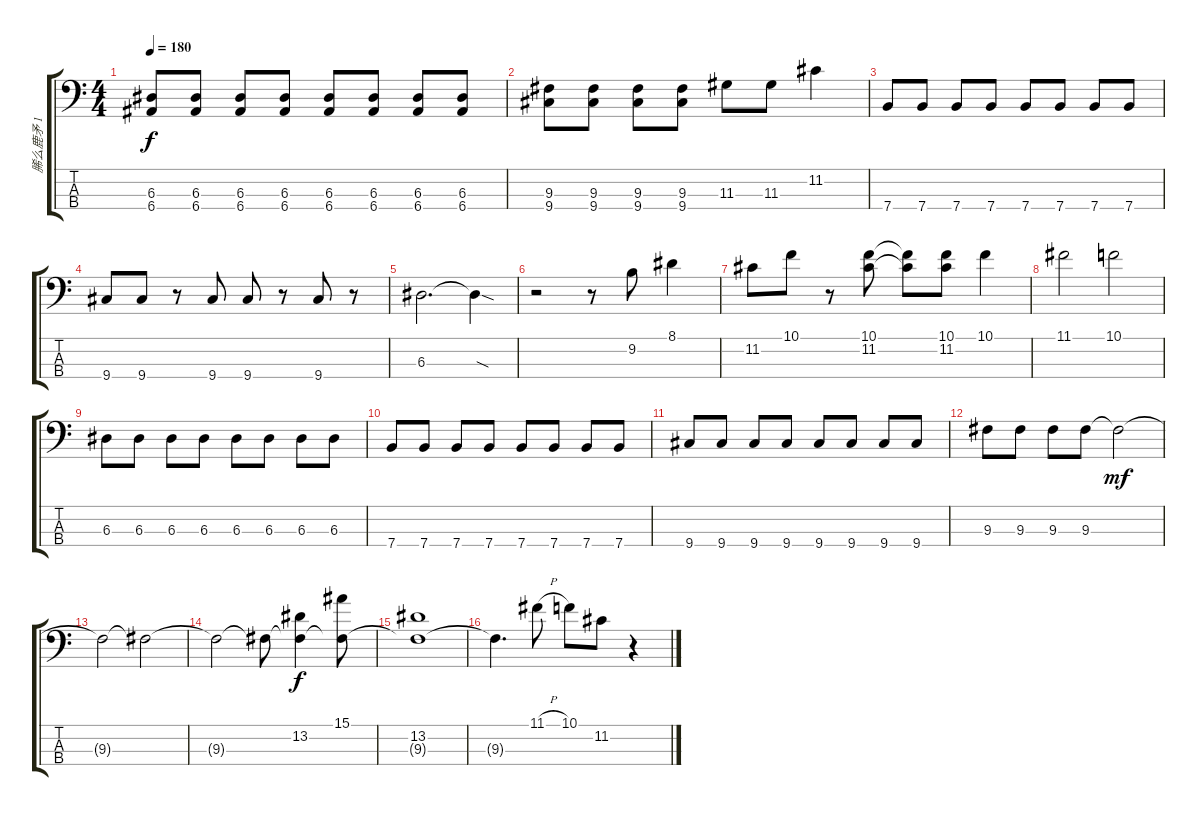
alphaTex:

\track ("脪么鹿矛 1" "脪么鹿矛 1") {instrument electricbassfinger}
\staff {score tabs}
\tuning (G2 D2 A1 E1) {hide}
\ts (4 4)
\tempo 180
\clef f4
\ks c
(6.3 6.4).8{dy f} (6.3 6.4).8 (6.3 6.4).8 (6.3 6.4).8 (6.3 6.4).8 (6.3 6.4).8 (6.3 6.4).8 (6.3 6.4).8 |
(9.3 9.4).8 (9.3 9.4).8 (9.3 9.4).8 (9.3 9.4).8 11.3.8 11.3.8 11.2.4 |
7.4.8 7.4.8 7.4.8 7.4.8 7.4.8 7.4.8 7.4.8 7.4.8 |
9.4.8 9.4.8 r.8 9.4.8 9.4.8 r.8 9.4.8 r.8 |
6.3.2{d} 6.3{sod t}.4 |
r.2 r.8 9.2.8 8.1.4 |
11.2.8 10.1.8 r.8 (10.1 11.2).8 (10.1{t} 11.2{t}).8 (10.1 11.2).8 10.1.4 |
11.1.2 10.1.2 |
6.3.8 6.3.8 6.3.8 6.3.8 6.3.8 6.3.8 6.3.8 6.3.8 |
7.4.8 7.4.8 7.4.8 7.4.8 7.4.8 7.4.8 7.4.8 7.4.8 |
9.4.8 9.4.8 9.4.8 9.4.8 9.4.8 9.4.8 9.4.8 9.4.8 |
9.3.8 9.3.8 9.3.8 9.3.8 9.3{t}.2{dy mf} |
9.3{t}.2 9.3{t}.2 |
9.3{t}.2 9.3{t}.8 (13.2 9.3{t}).4{dy f} (15.1 9.3{t}).8 |
(13.2 9.3{t}).1 |
9.3{t}.4{d} 11.1{h}.8 10.1.8 11.2.8 r.4
